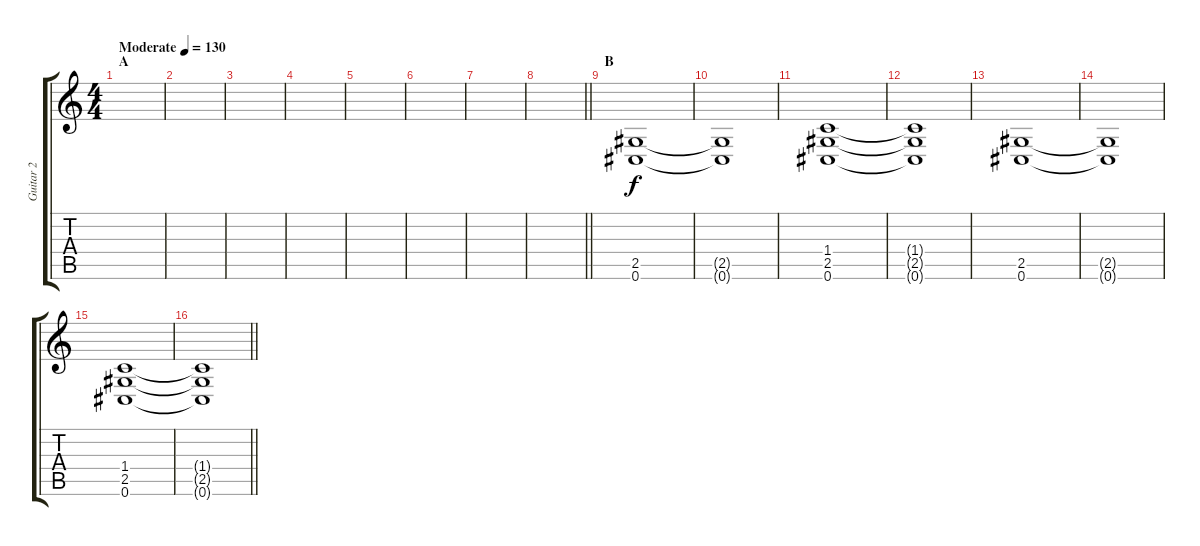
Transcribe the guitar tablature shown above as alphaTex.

\track ("Guitar 2" "Guitar 2") {instrument overdrivenguitar}
\staff {score tabs}
\tuning (Db4 Ab3 E3 B2 Gb2 Db2) {hide}
\ts (4 4)
\section ("" "A")
\tempo (130 "Moderate")
\clef g2
\ks c
|
|
|
|
|
|
|
\barLineRight lightlight
|
\section ("" "B")
(2.5 0.6).1 |
(2.5{t} 0.6{t}).1 |
(1.4 2.5 0.6).1 |
(1.4{t} 2.5{t} 0.6{t}).1 |
(2.5 0.6).1 |
(2.5{t} 0.6{t}).1 |
(1.4 2.5 0.6).1 |
\barLineRight lightlight
(1.4{t} 2.5{t} 0.6{t}).1
